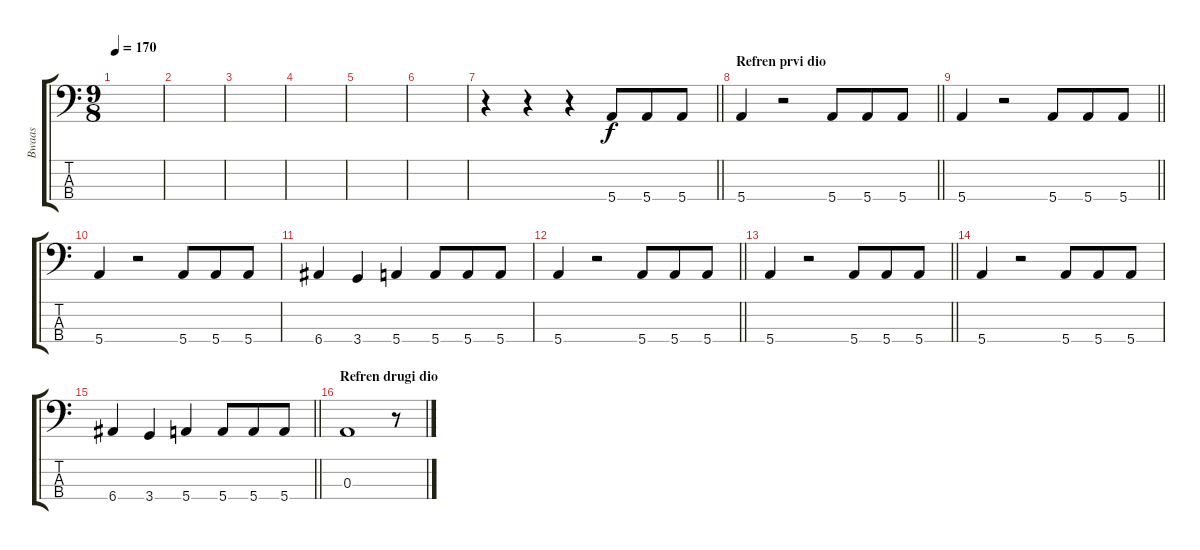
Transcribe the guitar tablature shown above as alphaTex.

\track ("Bwaas" "Bwaas") {instrument electricbassfinger}
\staff {score tabs}
\tuning (G2 D2 A1 E1) {hide}
\ts (9 8)
\tempo 170
\clef f4
\ks c
|
|
|
|
|
|
\barLineRight lightlight
r.4 r.4 r.4 5.4.8 5.4.8 5.4.8 |
\section ("" "Refren prvi dio")
\barLineRight lightlight
5.4.4 r.2 5.4.8 5.4.8 5.4.8 |
\barLineRight lightlight
5.4.4 r.2 5.4.8 5.4.8 5.4.8 |
5.4.4 r.2 5.4.8 5.4.8 5.4.8 |
6.4.4 3.4.4 5.4.4 5.4.8 5.4.8 5.4.8 |
\barLineRight lightlight
5.4.4 r.2 5.4.8 5.4.8 5.4.8 |
\barLineRight lightlight
5.4.4 r.2 5.4.8 5.4.8 5.4.8 |
5.4.4 r.2 5.4.8 5.4.8 5.4.8 |
\barLineRight lightlight
6.4.4 3.4.4 5.4.4 5.4.8 5.4.8 5.4.8 |
\section ("" "Refren drugi dio")
0.3.1 r.8
